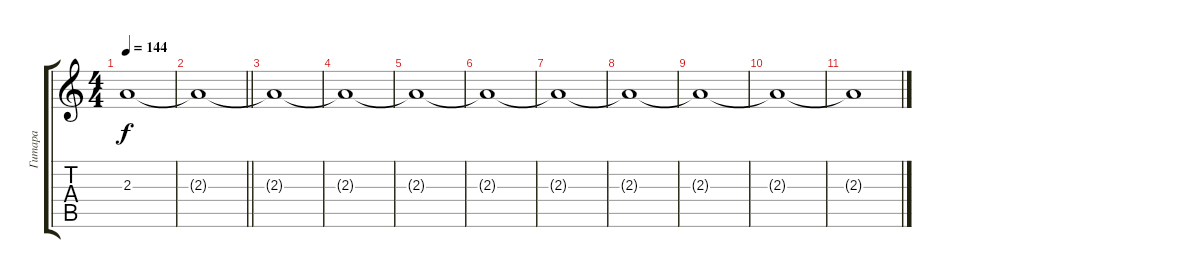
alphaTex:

\track ("Гитара" "Гитара") {instrument distortionguitar}
\staff {score tabs}
\tuning (E4 B3 G3 D3 A2 D2) {hide}
\ts (4 4)
\tempo 144
\clef g2
\ks c
2.3{t}.1{dy f} |
\barLineRight lightlight
2.3{t}.1 |
2.3{t}.1{volume 2} |
2.3{t}.1 |
2.3{t}.1 |
2.3{t}.1 |
2.3{t}.1 |
2.3{t}.1 |
2.3{t}.1{volume 0} |
2.3{t}.1 |
2.3{t}.1
